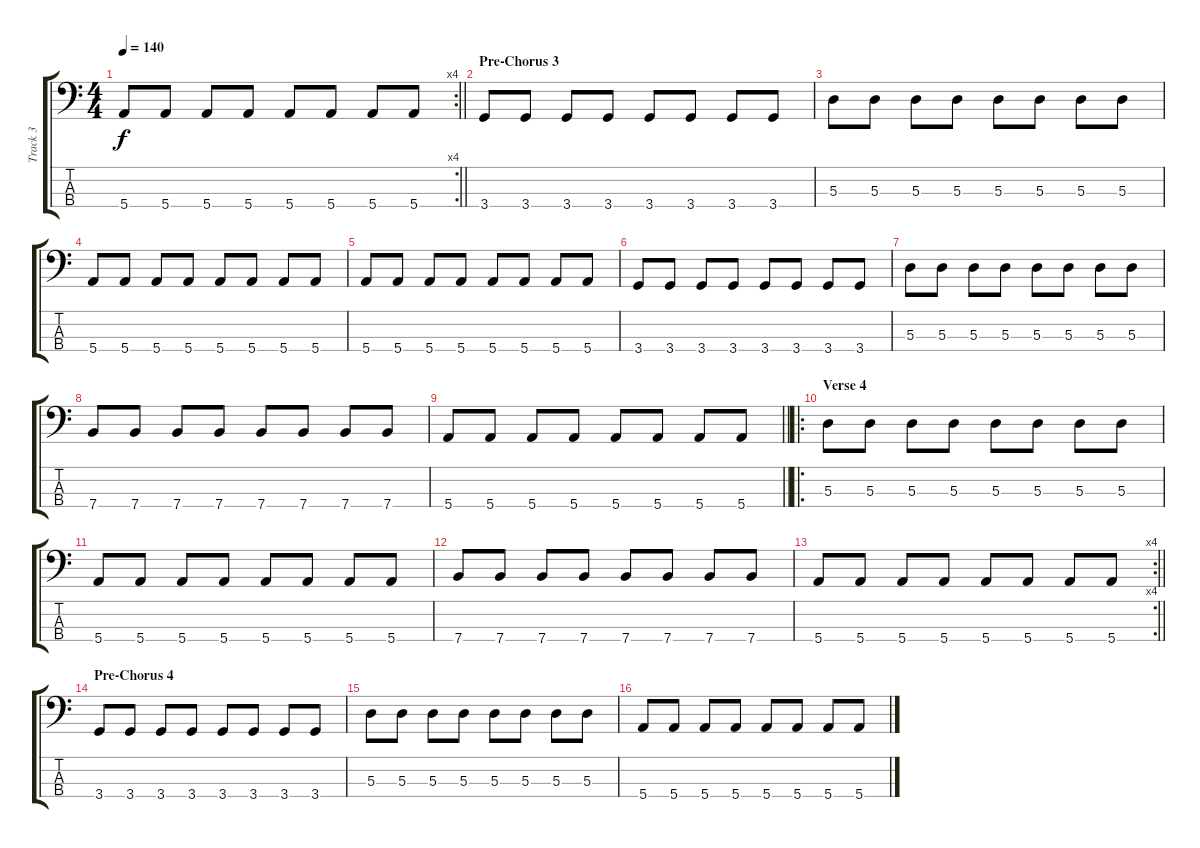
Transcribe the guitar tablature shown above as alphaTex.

\track ("Track 3" "Track 3") {instrument electricbassfinger}
\staff {score tabs}
\tuning (G2 D2 A1 E1) {hide}
\rc 4
\ts (4 4)
\tempo 140
\clef f4
\barLineRight lightlight
\ks c
5.4.8{dy f} 5.4.8 5.4.8 5.4.8 5.4.8 5.4.8 5.4.8 5.4.8 |
\section ("" "Pre-Chorus 3")
3.4.8 3.4.8 3.4.8 3.4.8 3.4.8 3.4.8 3.4.8 3.4.8 |
5.3.8 5.3.8 5.3.8 5.3.8 5.3.8 5.3.8 5.3.8 5.3.8 |
5.4.8 5.4.8 5.4.8 5.4.8 5.4.8 5.4.8 5.4.8 5.4.8 |
5.4.8 5.4.8 5.4.8 5.4.8 5.4.8 5.4.8 5.4.8 5.4.8 |
3.4.8 3.4.8 3.4.8 3.4.8 3.4.8 3.4.8 3.4.8 3.4.8 |
5.3.8 5.3.8 5.3.8 5.3.8 5.3.8 5.3.8 5.3.8 5.3.8 |
7.4.8 7.4.8 7.4.8 7.4.8 7.4.8 7.4.8 7.4.8 7.4.8 |
\barLineRight lightlight
5.4.8 5.4.8 5.4.8 5.4.8 5.4.8 5.4.8 5.4.8 5.4.8 |
\ro
\section ("" "Verse 4")
5.3.8 5.3.8 5.3.8 5.3.8 5.3.8 5.3.8 5.3.8 5.3.8 |
5.4.8 5.4.8 5.4.8 5.4.8 5.4.8 5.4.8 5.4.8 5.4.8 |
7.4.8 7.4.8 7.4.8 7.4.8 7.4.8 7.4.8 7.4.8 7.4.8 |
\rc 4
\barLineRight lightlight
5.4.8 5.4.8 5.4.8 5.4.8 5.4.8 5.4.8 5.4.8 5.4.8 |
\section ("" "Pre-Chorus 4")
3.4.8 3.4.8 3.4.8 3.4.8 3.4.8 3.4.8 3.4.8 3.4.8 |
5.3.8 5.3.8 5.3.8 5.3.8 5.3.8 5.3.8 5.3.8 5.3.8 |
5.4.8 5.4.8 5.4.8 5.4.8 5.4.8 5.4.8 5.4.8 5.4.8
